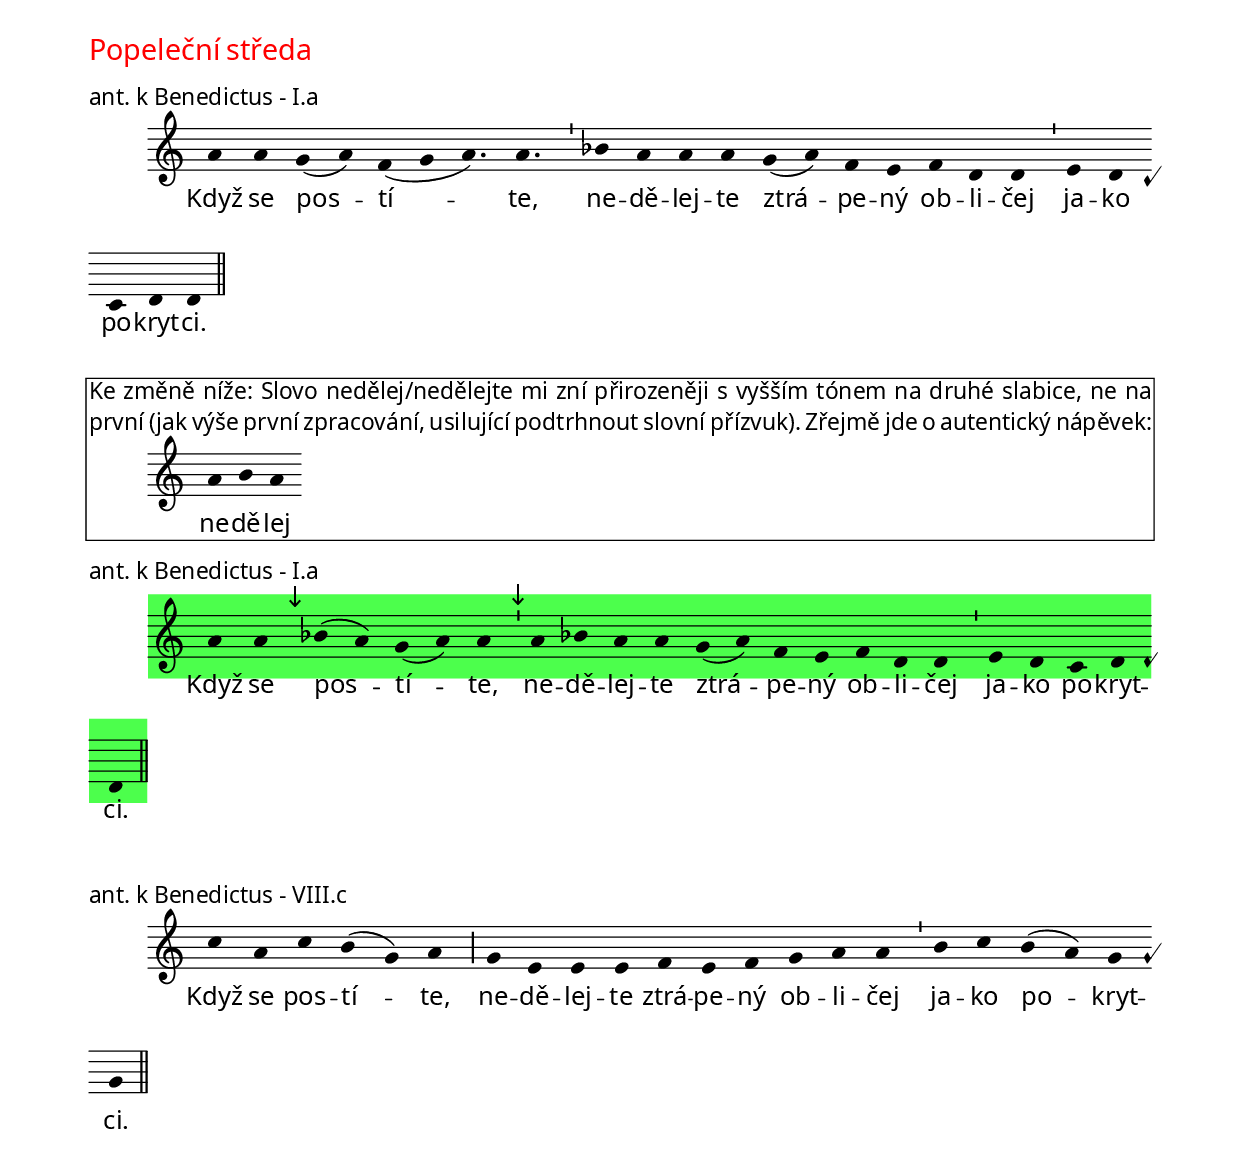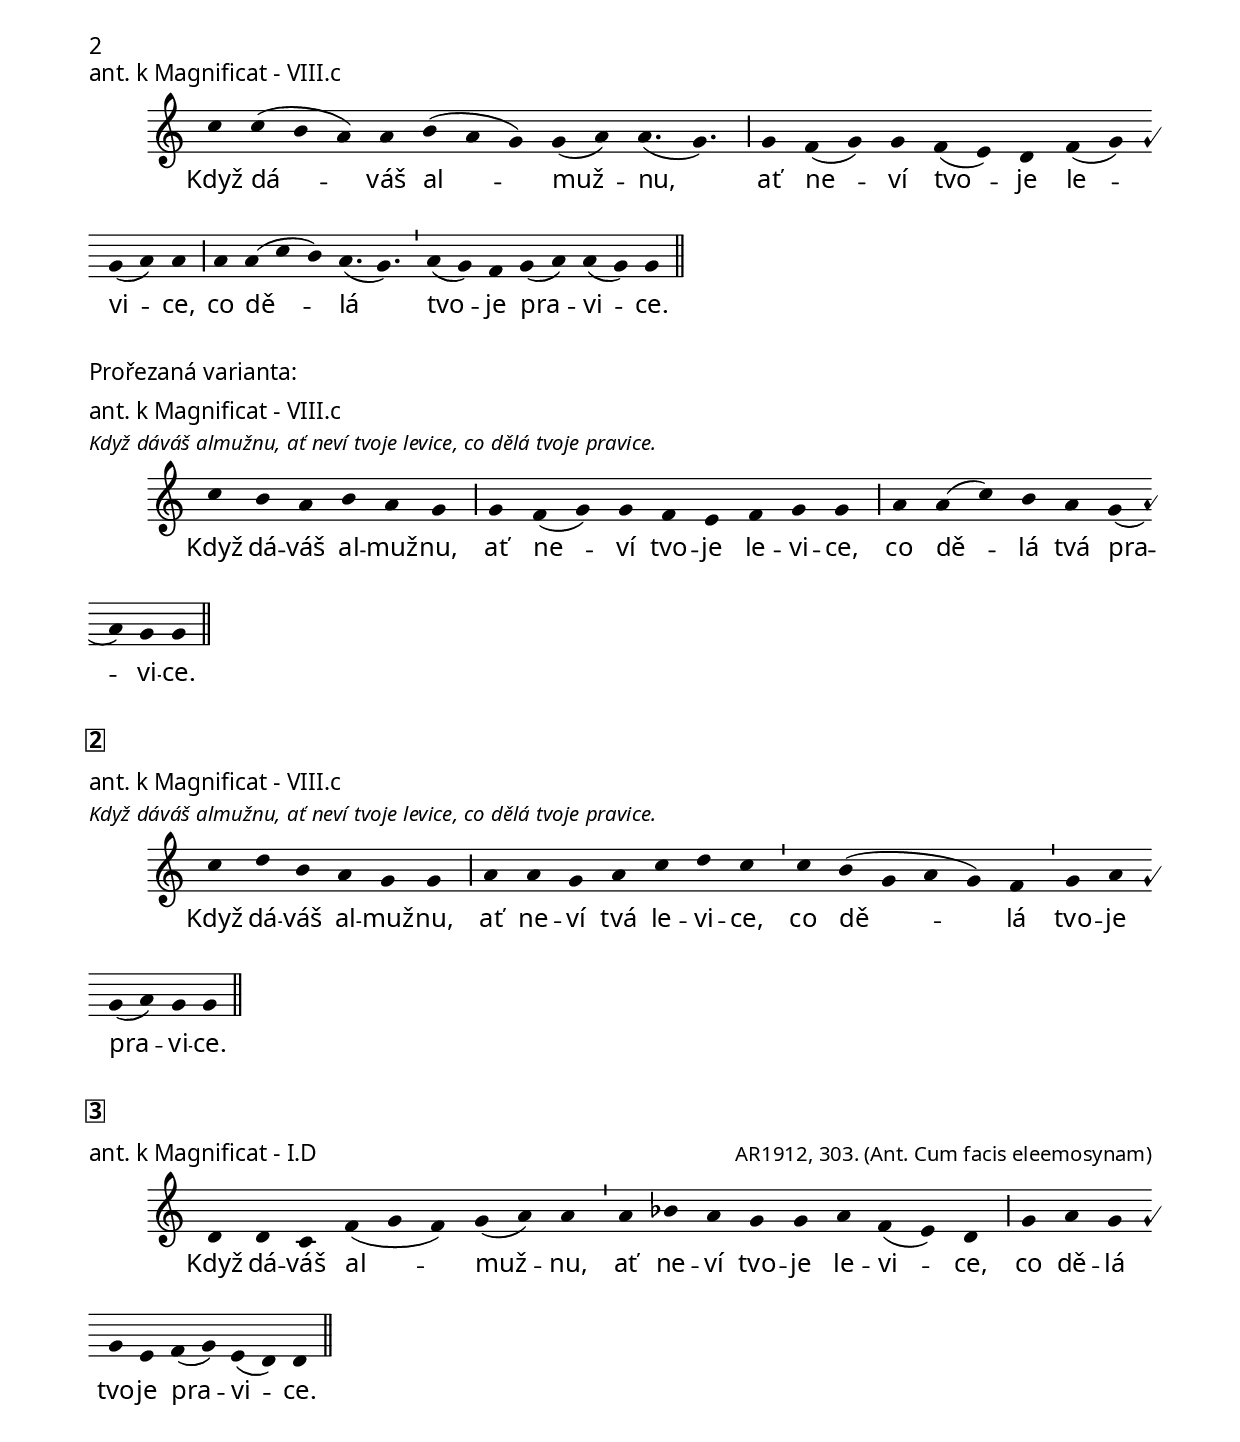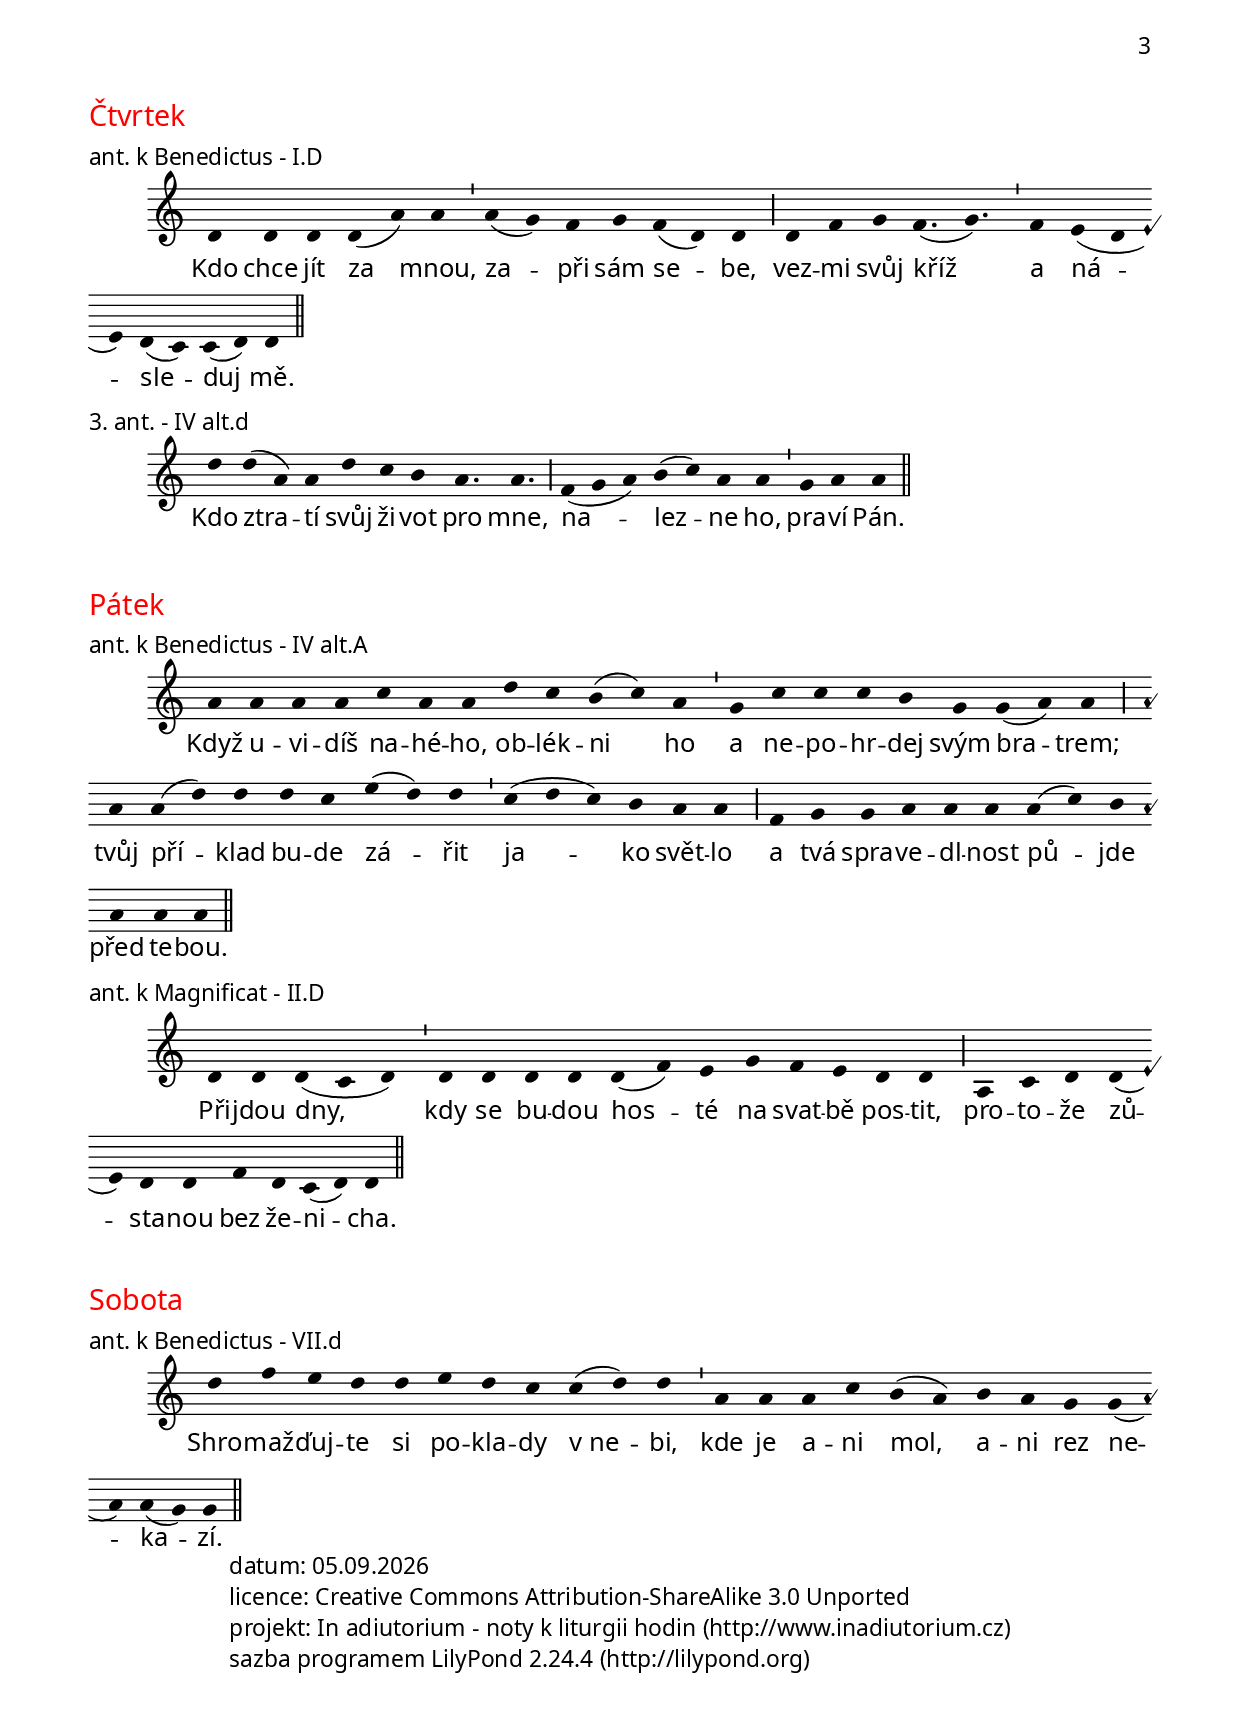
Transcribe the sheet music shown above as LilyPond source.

\include "../spolecne.ly"

\markup\nadpisDen{Popeleční středa}

\score {
  \relative c'' {
    \choralniRezim
    a4 a g( a) f( g a4.) a \barMin
    bes4 a a a g( a) f e f d d \barMin e d c d d \barFinalis
  }
  \addlyrics {
    Když se pos -- tí -- te,
    ne -- dě -- lej -- te ztrá -- pe -- ný ob -- li -- čej
    ja -- ko po -- kryt -- ci.
  }
  \header {
    quid = "ant. k Benedictus"
    modus = "I"
    differentia = "a"
    psalmus = ""
    id = ""
    piece = \markup {\sestavTitulekBezZalmu}
  }
}

\markup\box\justify{
  Ke změně níže:
  Slovo nedělej/nedělejte mi zní přirozeněji s vyšším
  tónem na druhé slabice, ne na první (jak výše první zpracování,
  usilující podtrhnout slovní přízvuk).
  Zřejmě jde o autentický nápěvek:
  \score{
    \relative c'' { \choralniRezim a4 b a }
    \addlyrics { ne -- dě -- lej }
  }
}

\score {
  \relative c'' {
    \zvyraznovacZeleny
    \choralniRezim
    a4 a \mark\sipka bes( a) g( a) a \barMin
    \mark\sipka a4 bes a a g( a) f e f d d \barMin e d c d d \barFinalis
  }
  \addlyrics {
    Když se pos -- tí -- te,
    ne -- dě -- lej -- te ztrá -- pe -- ný ob -- li -- čej
    ja -- ko po -- kryt -- ci.
  }
  \header {
    quid = "ant. k Benedictus"
    modus = "I"
    differentia = "a"
    psalmus = ""
    id = ""
    piece = \markup {\sestavTitulekBezZalmu}
  }
}

\score {
  \relative c'' {
    \choralniRezim
    c a c b( g) a \barMaior
    g e e e f e f g a a \barMin
    b c b( a) g g \barFinalis
  }
  \addlyrics {
    Když se pos -- tí -- te,
    ne -- dě -- lej -- te ztrá -- pe -- ný ob -- li -- čej
    ja -- ko po -- kryt -- ci.
  }
  \header {
    quid = "ant. k Benedictus"
    modus = "VIII"
    differentia = "c"
    psalmus = ""
    id = ""
    piece = \markup {\sestavTitulekBezZalmu}
  }
}

\pageBreak

\score {
  \relative c'' {
    \choralniRezim
    c4 c( b a) a b( a g) g( a) a4.( g) \barMaior
    g4 f( g) g f( e) d f( g) g( a) a \barMaior
    a a( c b) a4.( g) \barMin a4( g) f g( a) a( g) g \barFinalis
  }
  \addlyrics {
    Když dá -- váš al -- muž -- nu,
    ať ne -- ví tvo -- je le -- vi -- ce,
    co dě -- lá tvo -- je pra -- vi -- ce.
  }
  \header {
    quid = "ant. k Magnificat"
    modus = "VIII"
    differentia = "c"
    psalmus = ""
    id = ""
    piece = \markup {\sestavTitulekBezZalmu}
  }
}

\markup{Prořezaná varianta:}

\score {
  \relative c'' {
    \choralniRezim
    c4 b a b a g \barMaior
    g4 f( g) g f e f g g \barMaior
    a a( c) b a g( a) g g \barFinalis
  }
  \addlyrics {
    Když dá -- váš al -- muž -- nu,
    ať ne -- ví tvo -- je le -- vi -- ce,
    co dě -- lá tvá pra -- vi -- ce.
  }
  \header {
    textus_approbatus = "Když dáváš almužnu,
    ať neví tvoje levice, co dělá tvoje pravice."
    quid = "ant. k Magnificat"
    modus = "VIII"
    differentia = "c"
    psalmus = ""
    id = ""
    piece = \markup {\sestavTitulekBezZalmu}
  }
}

\markup\nadpisSkupiny 2

\score {
  \relative c'' {
    \choralniRezim
    c4 d b a g g \barMaior
    a a g a c d c \barMin
    c b( g a g) f \barMin g a g( a) g g \barFinalis
  }
  \addlyrics {
    Když dá -- váš al -- muž -- nu,
    ať ne -- ví tvá le -- vi -- ce,
    co dě -- lá tvo -- je pra -- vi -- ce.
  }
  \header {
    textus_approbatus = "Když dáváš almužnu,
    ať neví tvoje levice, co dělá tvoje pravice."
    quid = "ant. k Magnificat"
    modus = "VIII"
    differentia = "c"
    psalmus = ""
    id = ""
    piece = \markup {\sestavTitulekBezZalmu}
  }
}

\markup\nadpisSkupiny 3

\score {
  \relative c' {
    \choralniRezim
    d4 d c f( g f) g( a) a \barMin
    a bes a g g a f( e) d \barMaior
    g a g g e f( g) e( d) d \barFinalis
  }
  \addlyrics {
    Když dá -- váš al -- muž -- nu,
    ať ne -- ví tvo -- je le -- vi -- ce,
    co dě -- lá tvo -- je pra -- vi -- ce.
  }
  \header {
    quid = "ant. k Magnificat"
    modus = "I"
    differentia = "D"
    psalmus = ""
    id = ""
    fons_externus = "AR1912, 303. (Ant. Cum facis eleemosynam)"
    piece = \markup {\sestavTitulekBezZalmu}
  }
}

\pageBreak

\markup\nadpisDen{Čtvrtek}

\score {
  \relative c' {
    \choralniRezim
    d4 d d d( a') a \barMin a( g) f g f( d) d \barMaior
    d f g f4.( g) \barMin f4 e( d e) d( c) c( d) d \barFinalis
  }
  \addlyrics {
    Kdo chce jít za mnou, za -- při sám se -- be,
    vez -- mi svůj kříž a ná -- sle -- duj mě.
  }
  \header {
    quid = "ant. k Benedictus"
    modus = "I"
    differentia = "D"
    psalmus = ""
    fial = "commune/commune_jedenmucednik.ly#2ne-a1?-aleluja"
    id = ""
    piece = \markup {\sestavTitulekBezZalmu}
  }
}

\score {
  \relative c'' {
    \choralniRezim
    d4 d( a) a d c b a4. a \barMaior
    f4( g a) b( c) a a \barMin
    g a a \barFinalis
  }
  \addlyrics {
    Kdo ztra -- tí svůj ži -- vot pro mne,
    na -- lez -- ne ho,
    pra -- ví Pán.
  }
  \header {
    quid = "3. ant."
    modus = "IV alt"
    differentia = "d"
    psalmus = ""
    fial = "commune/commune_jedenmucednik.ly#2ne-a3?cast&upraveno"
    id = ""
    piece = \markup {\sestavTitulekBezZalmu}
  }
}

\markup\nadpisDen{Pátek}

\score {
  \relative c'' {
    \choralniRezim
    a4 a a a c a a d c b( c) a \barMin
    g c c c b g g( a) a \barMaior
    a a( d) d d c e( d) d \barMin
    c( d c) b a a \barMaior
    f g g a a a
    a( c) b a a a \barFinalis
  }
  \addlyrics {
    Když u -- vi -- díš na -- hé -- ho, ob -- lék -- ni ho
    a ne -- po -- hr -- dej svým bra -- trem;

    tvůj pří -- klad bu -- de zá -- řit
    ja -- ko svět -- lo
    a tvá spra -- ve -- dl -- nost
    pů -- jde před te -- bou.
  }
  \header {
    quid = "ant. k Benedictus"
    modus = "IV alt"
    differentia = "A"
    psalmus = ""
    id = ""
    piece = \markup {\sestavTitulekBezZalmu}
  }
}

\score {
  \relative c' {
    \choralniRezim
    d4 d d( c d) \barMin
    d d d d d( f) e g f e d d \barMaior
    a c d d( e) d d f d c( d) d \barFinalis
  }
  \addlyrics {
    Při -- jdou dny,
    kdy se bu -- dou hos -- té na svat -- bě pos -- tit,
    pro -- to -- že zů -- sta -- nou bez že -- ni -- cha.
  }
  \header {
    quid = "ant. k Magnificat"
    modus = "II"
    differentia = "D"
    psalmus = ""
    id = ""
    piece = \markup {\sestavTitulekBezZalmu}
  }
}

\markup\nadpisDen{Sobota}

\score {
  \relative c'' {
    \choralniRezim
    d f e d d e d c c( d) d \barMin
    a a a c b( a) b a g g( a) a( g) g \barFinalis
  }
  \addlyrics {
    Shro -- maž -- ďuj -- te si po -- kla -- dy v_ne -- bi,
    kde je a -- ni mol, a -- ni rez ne -- ka -- zí.
  }
  \header {
    quid = "ant. k Benedictus"
    modus = "VII"
    differentia = "d"
    psalmus = ""
    fial = "antifony/mezidobi_nedeleC_11_20.ly#ne18c-rch-aben"
    id = ""
    piece = \markup {\sestavTitulekBezZalmu}
  }
}